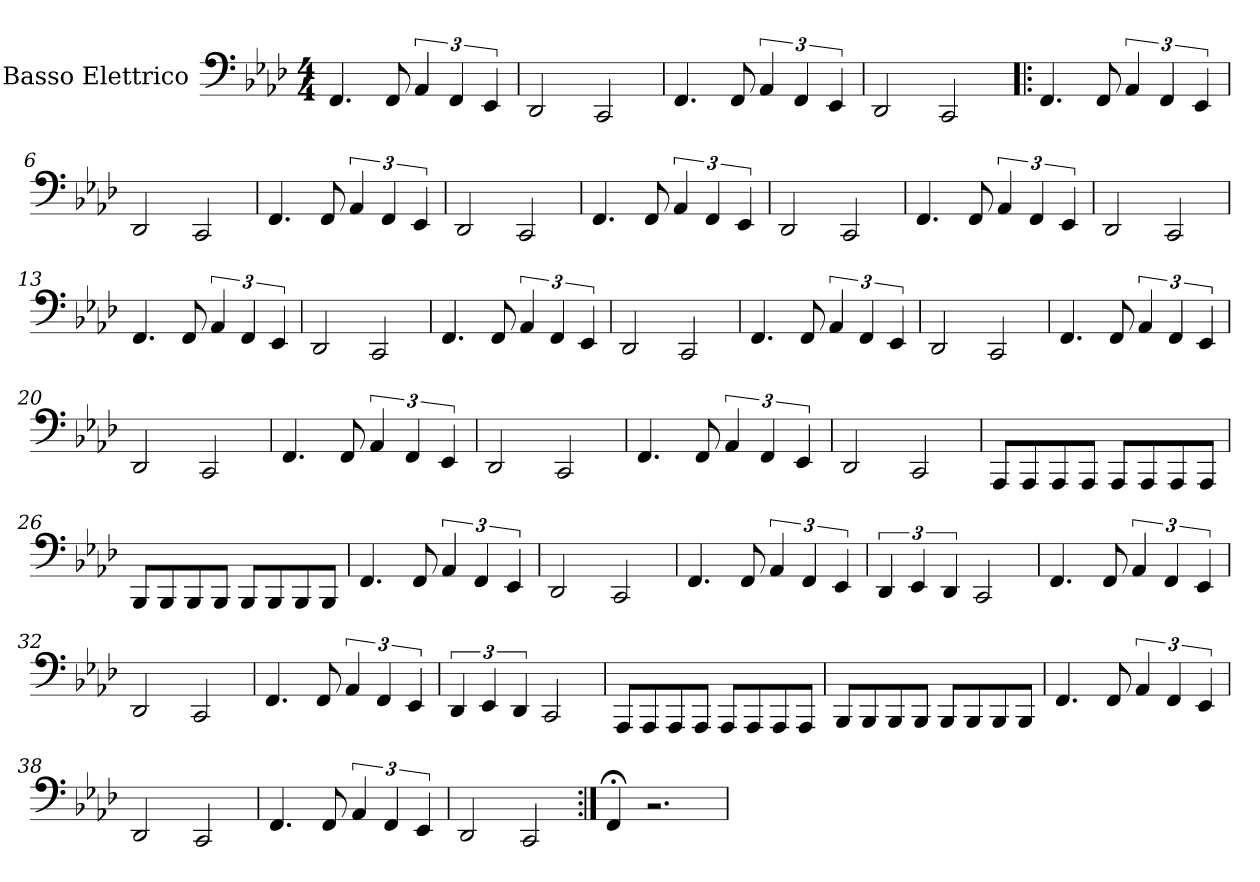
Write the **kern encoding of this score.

**kern
*part1
*staff1
*I"Basso Elettrico
*stria4
*
*k[b-e-a-d-]
*A-:
*M4/4
=1
4.FF
8FF
6AA-
6FF
6EE-
=2
2DD-
2CC
=3
4.FF
8FF
6AA-
6FF
6EE-
=4
2DD-
2CC
=5!|:
4.FF
8FF
6AA-
6FF
6EE-
=6
2DD-
2CC
=7
4.FF
8FF
6AA-
6FF
6EE-
=8
2DD-
2CC
=9
4.FF
8FF
6AA-
6FF
6EE-
=10
2DD-
2CC
=11
4.FF
8FF
6AA-
6FF
6EE-
=12
2DD-
2CC
=13
4.FF
8FF
6AA-
6FF
6EE-
=14
2DD-
2CC
=15
4.FF
8FF
6AA-
6FF
6EE-
=16
2DD-
2CC
=17
4.FF
8FF
6AA-
6FF
6EE-
=18
2DD-
2CC
=19
4.FF
8FF
6AA-
6FF
6EE-
=20
2DD-
2CC
=21
4.FF
8FF
6AA-
6FF
6EE-
=22
2DD-
2CC
=23
4.FF
8FF
6AA-
6FF
6EE-
=24
2DD-
2CC
=25
8AAA-L
8AAA-
8AAA-
8AAA-J
8AAA-L
8AAA-
8AAA-
8AAA-J
=26
8BBB-L
8BBB-
8BBB-
8BBB-J
8BBB-L
8BBB-
8BBB-
8BBB-J
=27
4.FF
8FF
6AA-
6FF
6EE-
=28
2DD-
2CC
=29
4.FF
8FF
6AA-
6FF
6EE-
=30
6DD-
6EE-
6DD-
2CC
=31
4.FF
8FF
6AA-
6FF
6EE-
=32
2DD-
2CC
=33
4.FF
8FF
6AA-
6FF
6EE-
=34
6DD-
6EE-
6DD-
2CC
=35
8AAA-L
8AAA-
8AAA-
8AAA-J
8AAA-L
8AAA-
8AAA-
8AAA-J
=36
8BBB-L
8BBB-
8BBB-
8BBB-J
8BBB-L
8BBB-
8BBB-
8BBB-J
=37
4.FF
8FF
6AA-
6FF
6EE-
=38
2DD-
2CC
=39
4.FF
8FF
6AA-
6FF
6EE-
=40
2DD-
2CC
=41:|!
4FF;<
2.r
=
*-
